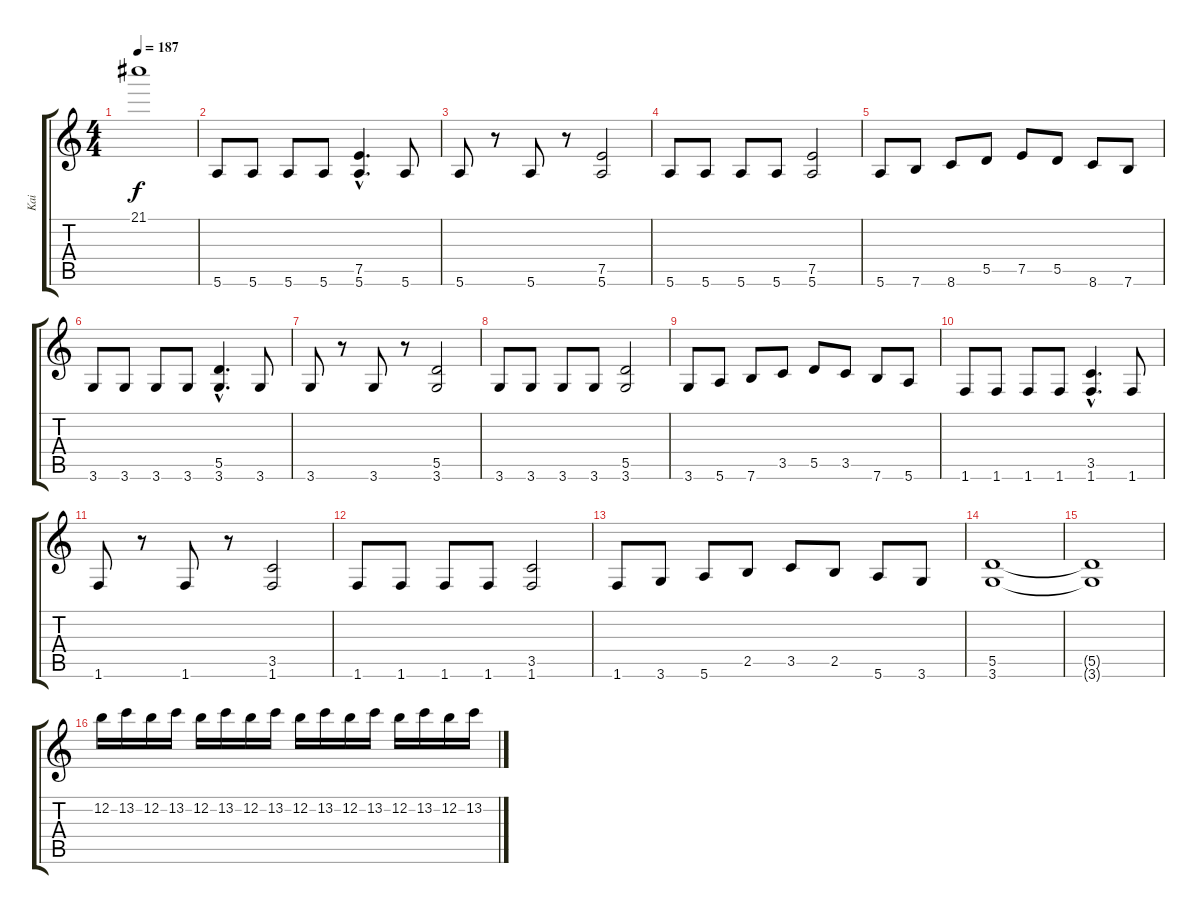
\track ("Kai" "Kai") {instrument overdrivenguitar}
\staff {score tabs}
\tuning (E4 B3 G3 D3 A2 E2) {hide}
\ts (4 4)
\tempo 187
\clef g2
\ks c
21.1{t}.1{dy f} |
5.6.8 5.6.8 5.6.8 5.6.8 (7.5{hac} 5.6{hac}).4{d} 5.6.8 |
5.6.8 r.8 5.6.8 r.8 (7.5 5.6).2 |
5.6.8 5.6.8 5.6.8 5.6.8 (7.5 5.6).2 |
5.6.8 7.6.8 8.6.8 5.5.8 7.5.8 5.5.8 8.6.8 7.6.8 |
3.6.8 3.6.8 3.6.8 3.6.8 (5.5{hac} 3.6{hac}).4{d} 3.6.8 |
3.6.8 r.8 3.6.8 r.8 (5.5 3.6).2 |
3.6.8 3.6.8 3.6.8 3.6.8 (5.5 3.6).2 |
3.6.8 5.6.8 7.6.8 3.5.8 5.5.8 3.5.8 7.6.8 5.6.8 |
1.6.8 1.6.8 1.6.8 1.6.8 (3.5{hac} 1.6{hac}).4{d} 1.6.8 |
1.6.8 r.8 1.6.8 r.8 (3.5 1.6).2 |
1.6.8 1.6.8 1.6.8 1.6.8 (3.5 1.6).2 |
1.6.8 3.6.8 5.6.8 2.5.8 3.5.8 2.5.8 5.6.8 3.6.8 |
(5.5 3.6).1 |
(5.5{t} 3.6{t}).1 |
12.2.16 13.2.16 12.2.16 13.2.16 12.2.16 13.2.16 12.2.16 13.2.16 12.2.16 13.2.16 12.2.16 13.2.16 12.2.16 13.2.16 12.2.16 13.2.16
